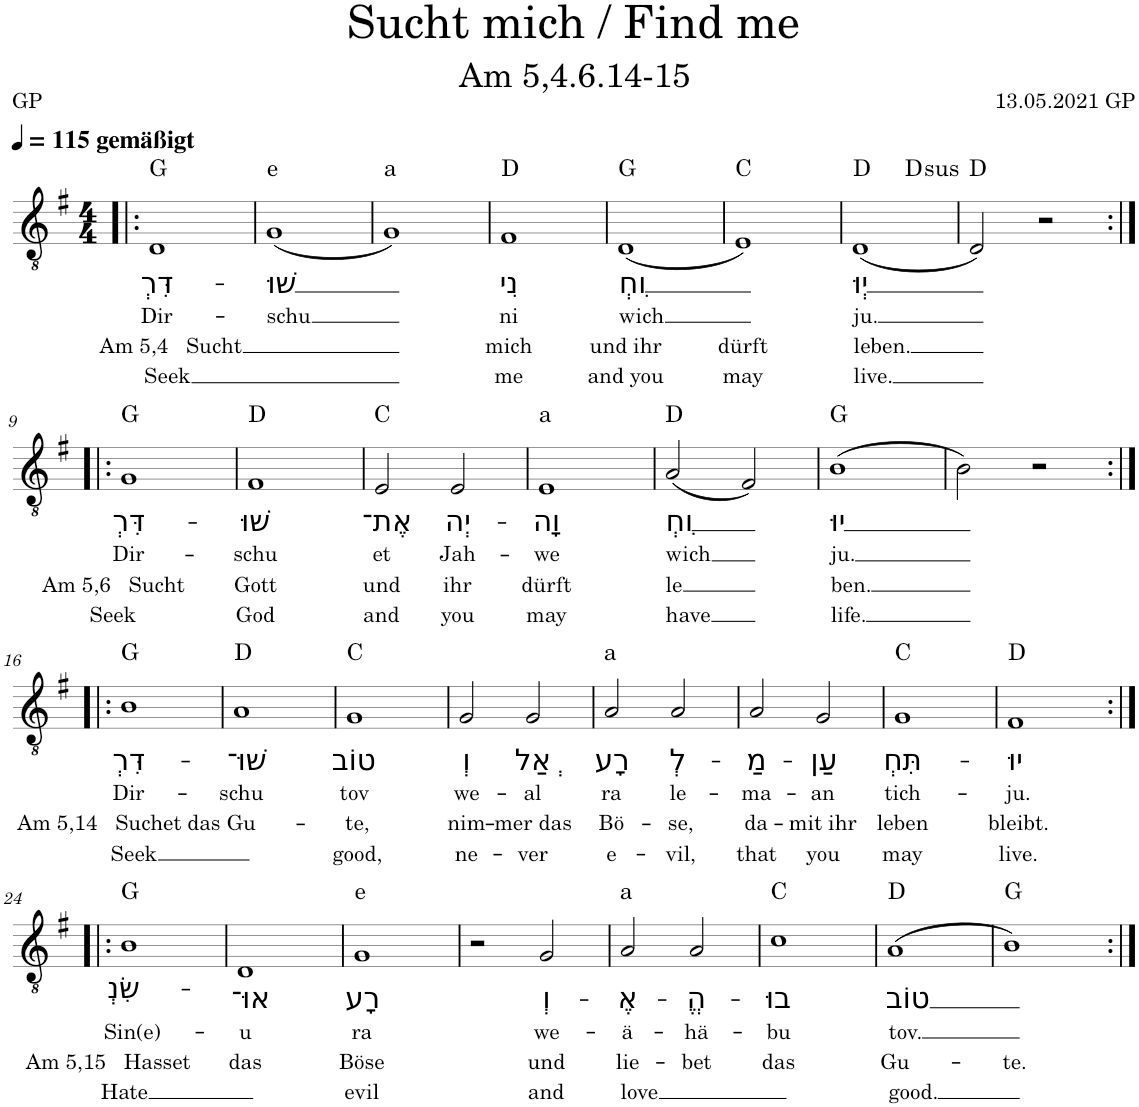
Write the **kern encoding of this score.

**kern	**text	**text	**text	**text	**harte
*part1	*part1	*part1	*part1	*part1	*part1
*staff1	*staff1	*staff1	*staff1	*staff1	*
*I"Classical Guitar	*	*	*	*	*
*I'Guit.	*	*	*	*	*
*clefGv2	*	*	*	*	*
*k[f#]	*	*	*	*	*
*M4/4	*	*	*	*	*
*MM115	*	*	*	*	*
=1!|:	=1!|:	=1!|:	=1!|:	=1!|:	=1!|:
!LO:TX:a:B:t=gemäßigt	!	!	!	!	!
!	!LO:LY:b	!LO:LY:b	!LO:LY:b	!LO:LY:b	!
1D	דּׅרְ-	Dir-	Am 5,4 Sucht	Seek	G:maj
=2	=2	=2	=2	=2	=2
!	!LO:LY:b	!LO:LY:b	!	!	!
(1G	שׁוּ	-schu	.	.	E:maj
=3	=3	=3	=3	=3	=3
1G)	.	.	.	.	A:maj
=4	=4	=4	=4	=4	=4
!	!LO:LY:b	!LO:LY:b	!LO:LY:b	!LO:LY:b	!
1F#	נׅי	ni	mich	me	D:maj
=5	=5	=5	=5	=5	=5
!	!LO:LY:b	!LO:LY:b	!LO:LY:b	!LO:LY:b	!
(1D	וׅחְ	wich	und ihr	and you	G:maj
=6	=6	=6	=6	=6	=6
!	!	!	!LO:LY:b	!LO:LY:b	!
1E)	.	.	dürft	may	C:maj
=7	=7	=7	=7	=7	=7
!	!LO:LY:b	!LO:LY:b	!LO:LY:b	!LO:LY:b	!
*^	*	*	*	*	*
(1D	2ryy	יְוּ	ju.	leben.	live.	D:maj
!	!	!	!	!	!	!LO:H:kt=sus
.	2ryy	.	.	.	.	D:sus4
*v	*v	*	*	*	*	*
=8	=8	=8	=8	=8	=8
2D/)	.	.	.	.	D:maj
2r	.	.	.	.	.
!!LO:LB:g=z
=9:|!|:	=9:|!|:	=9:|!|:	=9:|!|:	=9:|!|:	=9:|!|:
!	!LO:LY:b	!LO:LY:b	!LO:LY:b	!LO:LY:b	!
1G	דּׅרְ-	Dir-	Am 5,6 Sucht	Seek	G:maj
=10	=10	=10	=10	=10	=10
!	!LO:LY:b	!LO:LY:b	!LO:LY:b	!LO:LY:b	!
1F#	-שׁוּ	-schu	Gott	God	D:maj
=11	=11	=11	=11	=11	=11
!	!LO:LY:b	!LO:LY:b	!LO:LY:b	!LO:LY:b	!
2E/	אֶת־	et	und	and	C:maj
!	!LO:LY:b	!LO:LY:b	!LO:LY:b	!LO:LY:b	!
2E/	יְה-	Jah-	ihr	you	.
=12	=12	=12	=12	=12	=12
!	!LO:LY:b	!LO:LY:b	!LO:LY:b	!LO:LY:b	!
1E	-וָה	-we	dürft	may	A:maj
=13	=13	=13	=13	=13	=13
!	!LO:LY:b	!LO:LY:b	!LO:LY:b	!LO:LY:b	!
(2A/	וׅחְ	wich	le	have	D:maj
2F#/)	.	.	.	.	.
=14	=14	=14	=14	=14	=14
!	!LO:LY:b	!LO:LY:b	!LO:LY:b	!LO:LY:b	!
(1B	יוּ	ju.	ben.	life.	G:maj
=15	=15	=15	=15	=15	=15
2B\)	.	.	.	.	.
2r	.	.	.	.	.
!!LO:LB:g=z
=16:|!|:	=16:|!|:	=16:|!|:	=16:|!|:	=16:|!|:	=16:|!|:
!	!LO:LY:b	!LO:LY:b	!LO:LY:b	!LO:LY:b	!
1B	דּׅרְ-	Dir-	Am 5,14 Suchet das	Seek	G:maj
=17	=17	=17	=17	=17	=17
!	!LO:LY:b	!LO:LY:b	!LO:LY:b	!	!
1A	-שׁוּ־	-schu	Gu-	.	D:maj
=18	=18	=18	=18	=18	=18
!	!LO:LY:b	!LO:LY:b	!LO:LY:b	!LO:LY:b	!
1G	טוׂב	tov	-te,	good,	C:maj
=19	=19	=19	=19	=19	=19
!	!LO:LY:b	!LO:LY:b	!LO:LY:b	!LO:LY:b	!
2G/	וְ	we-	nim-	ne-	.
!	!LO:LY:b	!LO:LY:b	!LO:LY:b	!LO:LY:b	!
2G/	ְאַל	-al	-mer das	-ver	.
=20	=20	=20	=20	=20	=20
!	!LO:LY:b	!LO:LY:b	!LO:LY:b	!LO:LY:b	!
2A/	רָע	ra	Bö-	e-	A:maj
!	!LO:LY:b	!LO:LY:b	!LO:LY:b	!LO:LY:b	!
2A/	לְ-	le-	-se,	-vil,	.
=21	=21	=21	=21	=21	=21
!	!LO:LY:b	!LO:LY:b	!LO:LY:b	!LO:LY:b	!
2A/	-מַ-	-ma-	da-	that	.
!	!LO:LY:b	!LO:LY:b	!LO:LY:b	!LO:LY:b	!
2G/	-עַן	-an	-mit ihr	you	.
=22	=22	=22	=22	=22	=22
!	!LO:LY:b	!LO:LY:b	!LO:LY:b	!LO:LY:b	!
1G	תּׅחְ-	tich-	leben	may	C:maj
=23	=23	=23	=23	=23	=23
!	!LO:LY:b	!LO:LY:b	!LO:LY:b	!LO:LY:b	!
1F#	-יוּ	-ju.	bleibt.	live.	D:maj
!!LO:LB:g=z
=24:|!|:	=24:|!|:	=24:|!|:	=24:|!|:	=24:|!|:	=24:|!|:
!	!LO:LY:b	!LO:LY:b	!LO:LY:b	!LO:LY:b	!
1B	שׂׅנְ-	Sin(e)-	Am 5,15 Hasset	Hate	G:maj
=25	=25	=25	=25	=25	=25
!	!LO:LY:b	!LO:LY:b	!LO:LY:b	!	!
1D	-אוּ־	-u	das	.	.
=26	=26	=26	=26	=26	=26
!	!LO:LY:b	!LO:LY:b	!LO:LY:b	!LO:LY:b	!
1G	רָע	ra	-Böse	evil	E:maj
=27	=27	=27	=27	=27	=27
2r	.	.	.	.	.
!	!LO:LY:b	!LO:LY:b	!LO:LY:b	!LO:LY:b	!
2G/	וְ-	we-	und	and	.
=28	=28	=28	=28	=28	=28
!	!LO:LY:b	!LO:LY:b	!LO:LY:b	!LO:LY:b	!
2A/	-אֶ-	-ä-	lie-	love	A:maj
!	!LO:LY:b	!LO:LY:b	!LO:LY:b	!	!
2A/	-הֱ-	-hä-	-bet	.	.
=29	=29	=29	=29	=29	=29
!	!LO:LY:b	!LO:LY:b	!LO:LY:b	!	!
1c	-בוּ	-bu	das	.	C:maj
=30	=30	=30	=30	=30	=30
!	!LO:LY:b	!LO:LY:b	!LO:LY:b	!LO:LY:b	!
(1A	טוׂב	tov.	-Gu-	good.	D:maj
=31	=31	=31	=31	=31	=31
!	!	!	!LO:LY:b	!	!
1B)	.	.	-te.	.	G:maj
=:|!	=:|!	=:|!	=:|!	=:|!	=:|!
*-	*-	*-	*-	*-	*-
